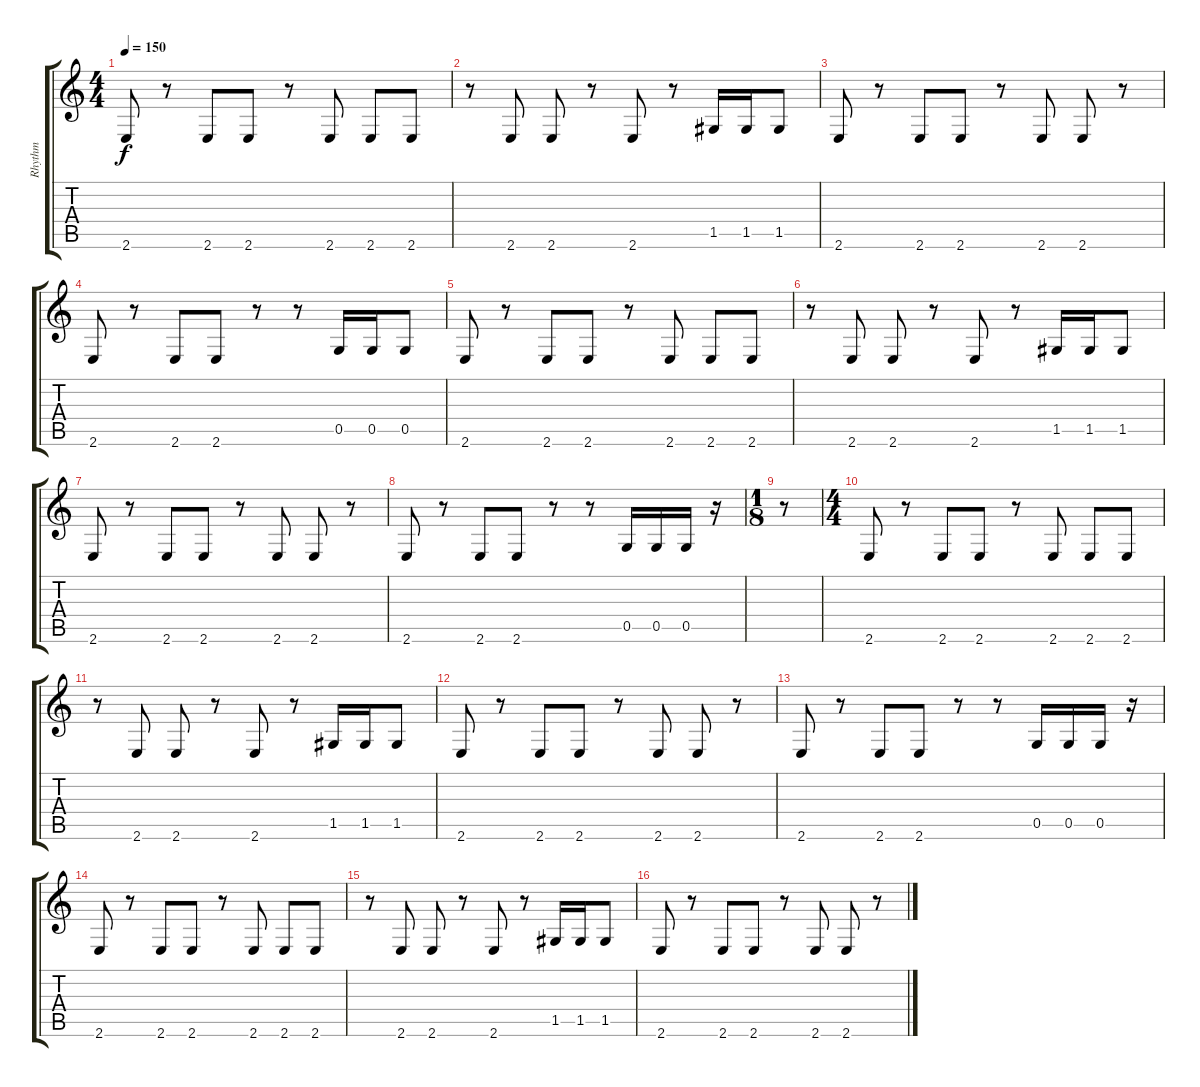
\track ("Rhythm" "Rhythm") {instrument distortionguitar}
\staff {score tabs}
\tuning (D4 A3 F3 C3 G2 D2) {hide}
\ts (4 4)
\tempo 150
\clef g2
\ks c
2.6.8{dy f volume 16} r.8 2.6.8 2.6.8 r.8 2.6.8 2.6.8 2.6.8 |
r.8 2.6.8 2.6.8 r.8 2.6.8 r.8 1.5.16 1.5.16 1.5.8 |
2.6.8 r.8 2.6.8 2.6.8 r.8 2.6.8 2.6.8 r.8 |
2.6.8 r.8 2.6.8 2.6.8 r.8 r.8 0.5.16 0.5.16 0.5.8 |
2.6.8 r.8 2.6.8 2.6.8 r.8 2.6.8 2.6.8 2.6.8 |
r.8 2.6.8 2.6.8 r.8 2.6.8 r.8 1.5.16 1.5.16 1.5.8 |
2.6.8 r.8 2.6.8 2.6.8 r.8 2.6.8 2.6.8 r.8 |
2.6.8 r.8 2.6.8 2.6.8 r.8 r.8 0.5.16 0.5.16 0.5.16 r.16 |
\ts (1 8)
r.8 |
\ts (4 4)
2.6.8 r.8 2.6.8 2.6.8 r.8 2.6.8 2.6.8 2.6.8 |
r.8 2.6.8 2.6.8 r.8 2.6.8 r.8 1.5.16 1.5.16 1.5.8 |
2.6.8 r.8 2.6.8 2.6.8 r.8 2.6.8 2.6.8 r.8 |
2.6.8 r.8 2.6.8 2.6.8 r.8 r.8 0.5.16 0.5.16 0.5.16 r.16 |
2.6.8 r.8 2.6.8 2.6.8 r.8 2.6.8 2.6.8 2.6.8 |
r.8 2.6.8 2.6.8 r.8 2.6.8 r.8 1.5.16 1.5.16 1.5.8 |
2.6.8 r.8 2.6.8 2.6.8 r.8 2.6.8 2.6.8 r.8
